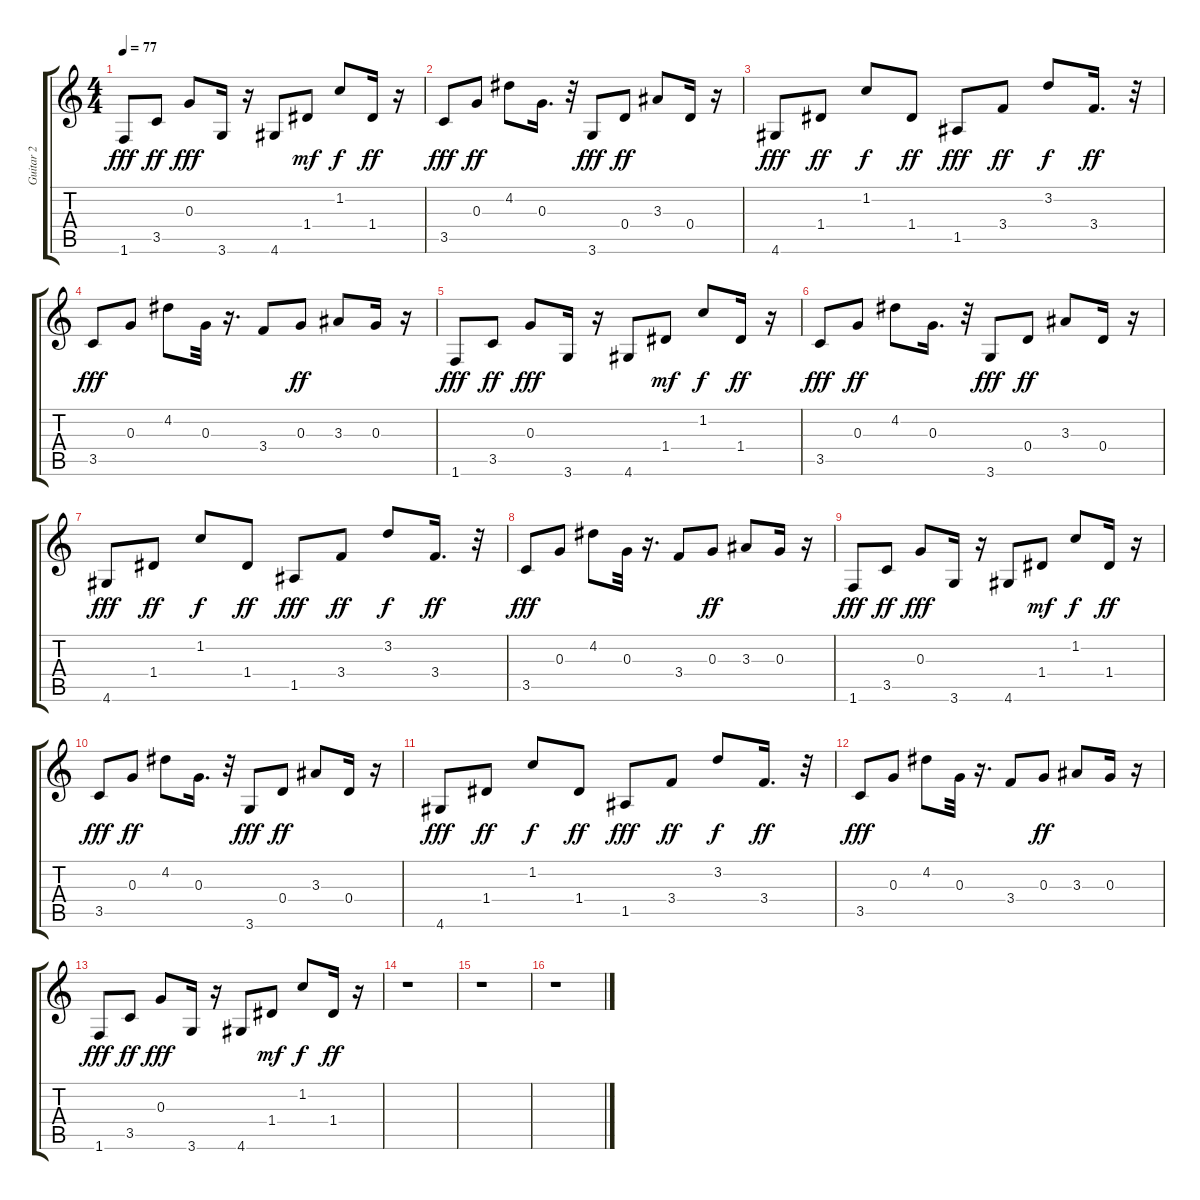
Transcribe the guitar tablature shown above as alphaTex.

\track ("Guitar 2" "Guitar 2") {instrument acousticguitarnylon}
\staff {score tabs}
\tuning (E4 B3 G3 D3 A2 E2) {hide}
\ts (4 4)
\tempo 77
\clef g2
\ks c
1.6.8{dy fff} 3.5.8{dy ff} 0.3.8{dy fff} 3.6.16 r.16 4.6.8 1.4.8{dy mf} 1.2.8{dy f} 1.4.16{dy ff} r.16 |
3.5.8{dy fff} 0.3.8{dy ff} 4.2.8 0.3.16{d} r.32 3.6.8{dy fff} 0.4.8{dy ff} 3.3.8 0.4.16 r.16 |
4.6.8{dy fff} 1.4.8{dy ff} 1.2.8{dy f} 1.4.8{dy ff} 1.5.8{dy fff} 3.4.8{dy ff} 3.2.8{dy f} 3.4.16{d dy ff} r.32 |
3.5.8{dy fff} 0.3.8 4.2.8 0.3.32 r.16{d} 3.4.8 0.3.8{dy ff} 3.3.8 0.3.16 r.16 |
1.6.8{dy fff} 3.5.8{dy ff} 0.3.8{dy fff} 3.6.16 r.16 4.6.8 1.4.8{dy mf} 1.2.8{dy f} 1.4.16{dy ff} r.16 |
3.5.8{dy fff volume 12} 0.3.8{dy ff volume 12} 4.2.8{volume 12} 0.3.16{d volume 12} r.32 3.6.8{dy fff volume 12} 0.4.8{dy ff volume 12} 3.3.8{volume 11} 0.4.16{volume 11} r.16 |
4.6.8{dy fff volume 11} 1.4.8{dy ff volume 11} 1.2.8{dy f volume 11} 1.4.8{dy ff volume 10} 1.5.8{dy fff volume 10} 3.4.8{dy ff volume 10} 3.2.8{dy f volume 10} 3.4.16{d dy ff volume 10} r.32 |
3.5.8{dy fff volume 9} 0.3.8{volume 9} 4.2.8{volume 9} 0.3.32{volume 9} r.16{d} 3.4.8{volume 9} 0.3.8{dy ff volume 8} 3.3.8{volume 8} 0.3.16{volume 8} r.16 |
1.6.8{dy fff volume 8} 3.5.8{dy ff volume 8} 0.3.8{dy fff volume 8} 3.6.16{volume 7} r.16 4.6.8{volume 7} 1.4.8{dy mf volume 7} 1.2.8{dy f volume 7} 1.4.16{dy ff volume 6} r.16 |
3.5.8{dy fff volume 6} 0.3.8{dy ff volume 6} 4.2.8{volume 6} 0.3.16{d volume 6} r.32 3.6.8{dy fff volume 6} 0.4.8{dy ff volume 5} 3.3.8{volume 5} 0.4.16{volume 5} r.16 |
4.6.8{dy fff volume 5} 1.4.8{dy ff volume 4} 1.2.8{dy f volume 4} 1.4.8{dy ff volume 4} 1.5.8{dy fff volume 4} 3.4.8{dy ff volume 4} 3.2.8{dy f volume 4} 3.4.16{d dy ff volume 3} r.32 |
3.5.8{dy fff volume 3} 0.3.8{volume 3} 4.2.8{volume 3} 0.3.32{volume 2} r.16{d} 3.4.8{volume 2} 0.3.8{dy ff volume 2} 3.3.8{volume 2} 0.3.16{volume 2} r.16 |
1.6.8{dy fff volume 2} 3.5.8{dy ff volume 1} 0.3.8{dy fff volume 1} 3.6.16{volume 1} r.16 4.6.8{volume 1} 1.4.8{dy mf volume 1} 1.2.8{dy f volume 0} 1.4.16{dy ff volume 0} r.16 |
r.1 |
r.1 |
r.1
